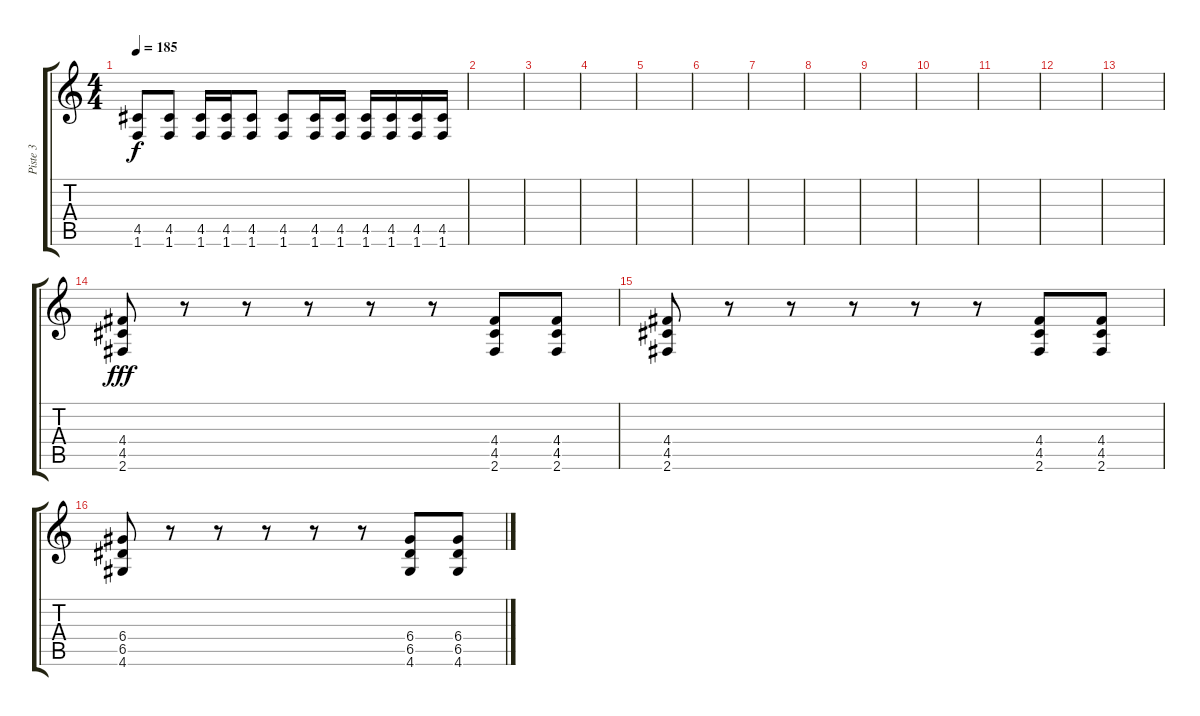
\track ("Piste 3" "Piste 3") {instrument distortionguitar}
\staff {score tabs}
\tuning (E4 B3 G3 D3 A2 E2) {hide}
\ts (4 4)
\tempo 185
\clef g2
\ks c
(4.5 1.6).8{dy f} (4.5 1.6).8 (4.5 1.6).16 (4.5 1.6).16 (4.5 1.6).8 (4.5 1.6).8 (4.5 1.6).16 (4.5 1.6).16 (4.5 1.6).16 (4.5 1.6).16 (4.5 1.6).16 (4.5 1.6).16 |
\section ("" "")
|
|
|
|
\section ("" "")
|
|
|
|
|
|
|
|
(4.4 4.5 2.6).8{dy fff} r.8 r.8 r.8 r.8 r.8 (4.4 4.5 2.6).8 (4.4 4.5 2.6).8 |
(4.4 4.5 2.6).8 r.8 r.8 r.8 r.8 r.8 (4.4 4.5 2.6).8 (4.4 4.5 2.6).8 |
(6.4 6.5 4.6).8 r.8 r.8 r.8 r.8 r.8 (6.4 6.5 4.6).8 (6.4 6.5 4.6).8
